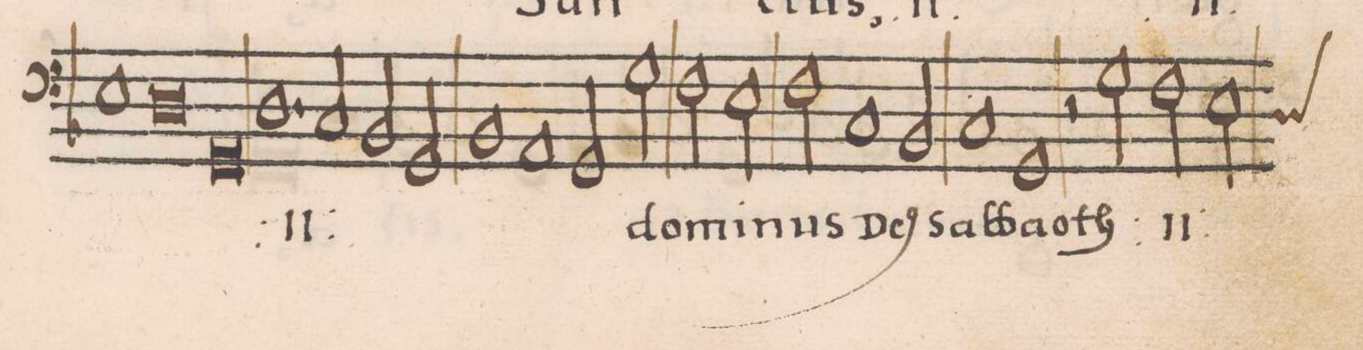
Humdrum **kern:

**kern	**text
*I"BASSVS	*
*clefF4	*
*k[b-]	*
*met(C|)	*
*M2/1	*
1Eny\	.
=12-	=12-
0D\	.
=13-	=13-
0GG/	-ctus
=14-	=14-
1.D\	San-
2C/	.
=15-	=15-
2BB-/	.
2GG/	.
1BB-/	.
=16-	=16-
1AA/	.
2GG/	-tus
*	*Xij
2G\	do-
=17-	=17-
2F\	-mi-
2E\	-nus
2F\	De-
1C/	-(us)
=18-	=18-
2BB-/	Sab-
1C/	-ba-
=19-	=19-
1GG/	-oth
2r	.
*	*ij
2G\	do-
=20-	=20-
2F\	-mi-
*custos:D	*
2E\	-nus
*-	*-
